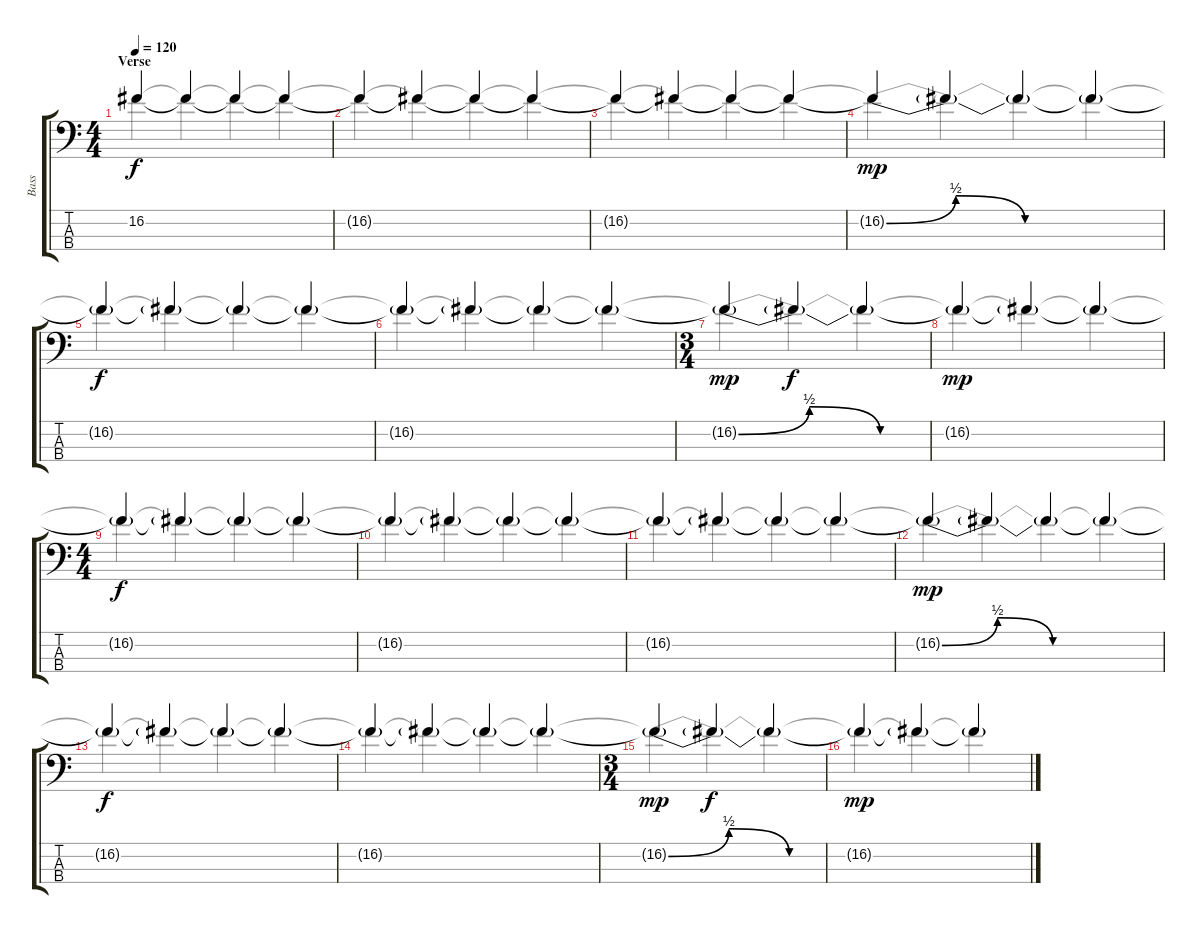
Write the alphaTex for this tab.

\track ("Bass" "Bass") {instrument electricbassfinger}
\staff {score tabs}
\tuning (G2 D2 A1 D1) {hide}
\voice
\ts (4 4)
\section ("" "Verse")
\tempo 120
\clef f4
\ks c
16.2{t}.4{dy f} 16.2{t}.4 16.2{t}.4 16.2{t}.4 |
16.2{t}.4 16.2{t}.4 16.2{t}.4 16.2{t}.4 |
16.2{t}.4 16.2{t}.4 16.2{t}.4 16.2{t}.4 |
16.2{be (custom 0 0 15 2 30 0 60 0) t}.4{dy mp} 16.2{t}.4 16.2{t}.4 16.2{t}.4 |
16.2{t}.4{dy f} 16.2{t}.4 16.2{t}.4 16.2{t}.4 |
16.2{t}.4 16.2{t}.4 16.2{t}.4 16.2{t}.4 |
\ts (3 4)
16.2{be (custom 0 0 10 2 20 0 60 0) t}.4{dy mp} 16.2{t}.4{dy f} 16.2{t}.4 |
16.2{t}.4{dy mp} 16.2{t}.4 16.2{t}.4 |
\ts (4 4)
16.2{t}.4{dy f} 16.2{t}.4 16.2{t}.4 16.2{t}.4 |
16.2{t}.4 16.2{t}.4 16.2{t}.4 16.2{t}.4 |
16.2{t}.4 16.2{t}.4 16.2{t}.4 16.2{t}.4 |
16.2{be (custom 0 0 15 2 30 0 60 0) t}.4{dy mp} 16.2{t}.4 16.2{t}.4 16.2{t}.4 |
16.2{t}.4{dy f} 16.2{t}.4 16.2{t}.4 16.2{t}.4 |
16.2{t}.4 16.2{t}.4 16.2{t}.4 16.2{t}.4 |
\ts (3 4)
16.2{be (custom 0 0 10 2 20 0 60 0) t}.4{dy mp} 16.2{t}.4{dy f} 16.2{t}.4 |
16.2{t}.4{dy mp} 16.2{t}.4 16.2{t}.4
\voice
\clef f4
\ottava regular
\simile none
\ks c
16.2{t}.4{dy f} 16.2{t}.4 16.2{t}.4 16.2{t}.4 |
16.2{t}.4 16.2{t}.4 16.2{t}.4 16.2{t}.4 |
16.2{t}.4 16.2{t}.4 16.2{t}.4 16.2{t}.4 |
16.2{be (custom 0 0 15 2 30 0 60 0) t}.4{dy mp} 16.2{t}.4 16.2{t}.4 16.2{t}.4 |
16.2{t}.4{dy f} 16.2{t}.4 16.2{t}.4 16.2{t}.4 |
16.2{t}.4 16.2{t}.4 16.2{t}.4 16.2{t}.4 |
16.2{be (custom 0 0 10 2 20 0 60 0) t}.4{dy mp} 16.2{t}.4{dy f} 16.2{t}.4 |
16.2{t}.4{dy mp} 16.2{t}.4 16.2{t}.4 |
16.2{t}.4{dy f} 16.2{t}.4 16.2{t}.4 16.2{t}.4 |
16.2{t}.4 16.2{t}.4 16.2{t}.4 16.2{t}.4 |
16.2{t}.4 16.2{t}.4 16.2{t}.4 16.2{t}.4 |
16.2{be (custom 0 0 15 2 30 0 60 0) t}.4{dy mp} 16.2{t}.4 16.2{t}.4 16.2{t}.4 |
16.2{t}.4{dy f} 16.2{t}.4 16.2{t}.4 16.2{t}.4 |
16.2{t}.4 16.2{t}.4 16.2{t}.4 16.2{t}.4 |
16.2{be (custom 0 0 10 2 20 0 60 0) t}.4{dy mp} 16.2{t}.4{dy f} 16.2{t}.4 |
16.2{t}.4{dy mp} 16.2{t}.4 16.2{t}.4
